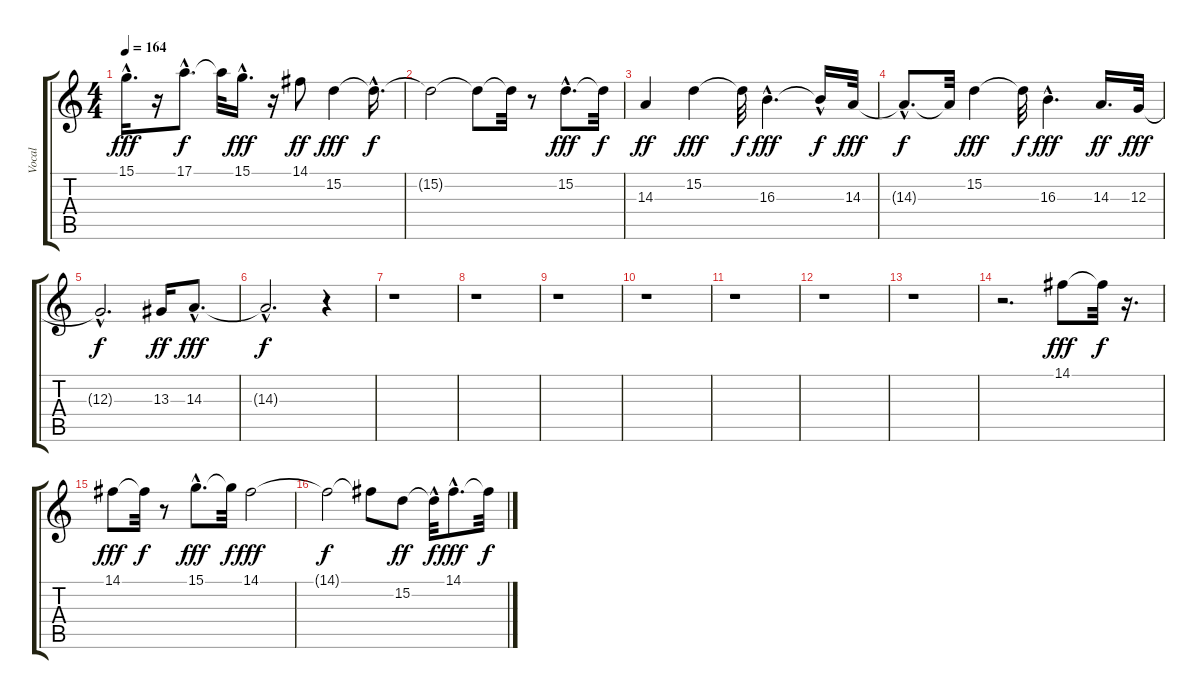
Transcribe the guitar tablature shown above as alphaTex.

\track ("Vocal" "Vocal") {instrument tangoaccordion}
\staff {score tabs}
\tuning (E4 B3 G3 D3 A2 E2) {hide}
\ts (4 4)
\tempo 164
\clef g2
\ks c
15.1{hac}.16{d dy fff} r.16 17.1{hac}.8{d dy f} 17.1{t}.32 15.1{hac}.16{d dy fff} r.16 14.1.8{dy ff} 15.2.4{dy fff} 15.2{hac t}.16{d dy f} |
15.2{t}.2 15.2{t}.8 15.2{t}.32 r.8 15.2{hac}.8{d dy fff} 15.2{t}.32{dy f} |
14.3.4{dy ff} 15.2.4{dy fff} 15.2{t}.32{dy f} 16.3{hac}.4{d dy fff} 16.3{hac t}.16{dy f} 14.3.32{dy fff} |
14.3{hac t}.8{d dy f} 14.3{t}.32 15.2.4{dy fff} 15.2{t}.32{dy f} 16.3{hac}.4{d dy fff} 14.3.16{d dy ff} 12.3.32{dy fff} |
12.3{hac t}.2{d dy f} 13.3.16{dy ff} 14.3{hac}.8{d dy fff} |
14.3{hac t}.2{d dy f} r.4 |
r.1 |
r.1 |
r.1 |
r.1 |
r.1 |
r.1 |
r.1 |
r.2{d} 14.1.8{dy fff} 14.1{t}.32{dy f} r.16{d} |
14.1.8{dy fff} 14.1{t}.32{dy f} r.8 15.1{hac}.8{d dy fff} 15.1{t}.32{dy f} 14.1.2{dy fff} |
14.1{t}.2{dy f} 14.1{t}.8 15.2.8{dy ff} 15.2{hac t}.32{dy f} 14.1{hac}.8{d dy fff} 14.1{t}.32{dy f}
